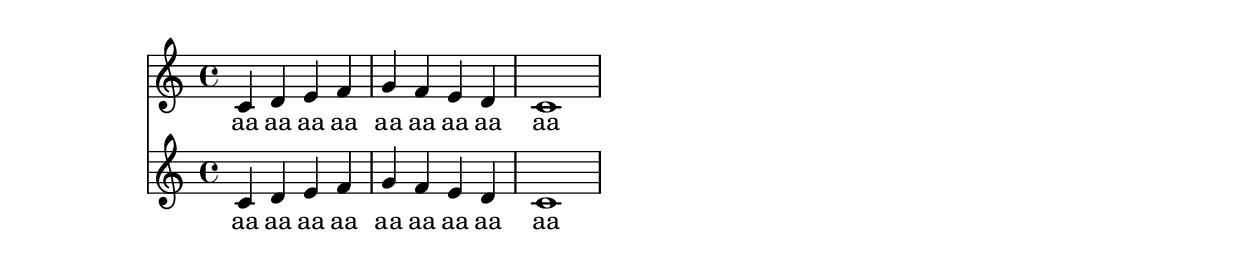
%% Do not edit this file; it is auto-generated from LSR http://lsr.dsi.unimi.it
%% This file is in the public domain.
\version "2.11.50"

\header {
  lsrtags = "text, vocal-music, spacing"

  texidoc = "
This snippet shows how to bring the lyrics line closer to the staff.

"
  doctitle = "Adjusting lyrics vertical spacing"
} % begin verbatim
% Default layout:
<<
  \new Staff \new Voice = melody \relative c' {
    c4 d e f
    g4 f e d
    c1
  }
  \new Lyrics \lyricsto melody { aa aa aa aa aa aa aa aa aa }

% Reducing the minimum space below the staff and above the lyrics:
  \new Staff \with {
    \override VerticalAxisGroup #'minimum-Y-extent = #'(-1 . 4)
  }
  \new Voice = melody \relative c' {
    c4 d e f
    g4 f e d
    c1
  }
  \new Lyrics \with {
    \override VerticalAxisGroup #'minimum-Y-extent = #'(-1.2 . 1)
  }
  \lyricsto melody { aa aa aa aa aa aa aa aa aa }
>>
